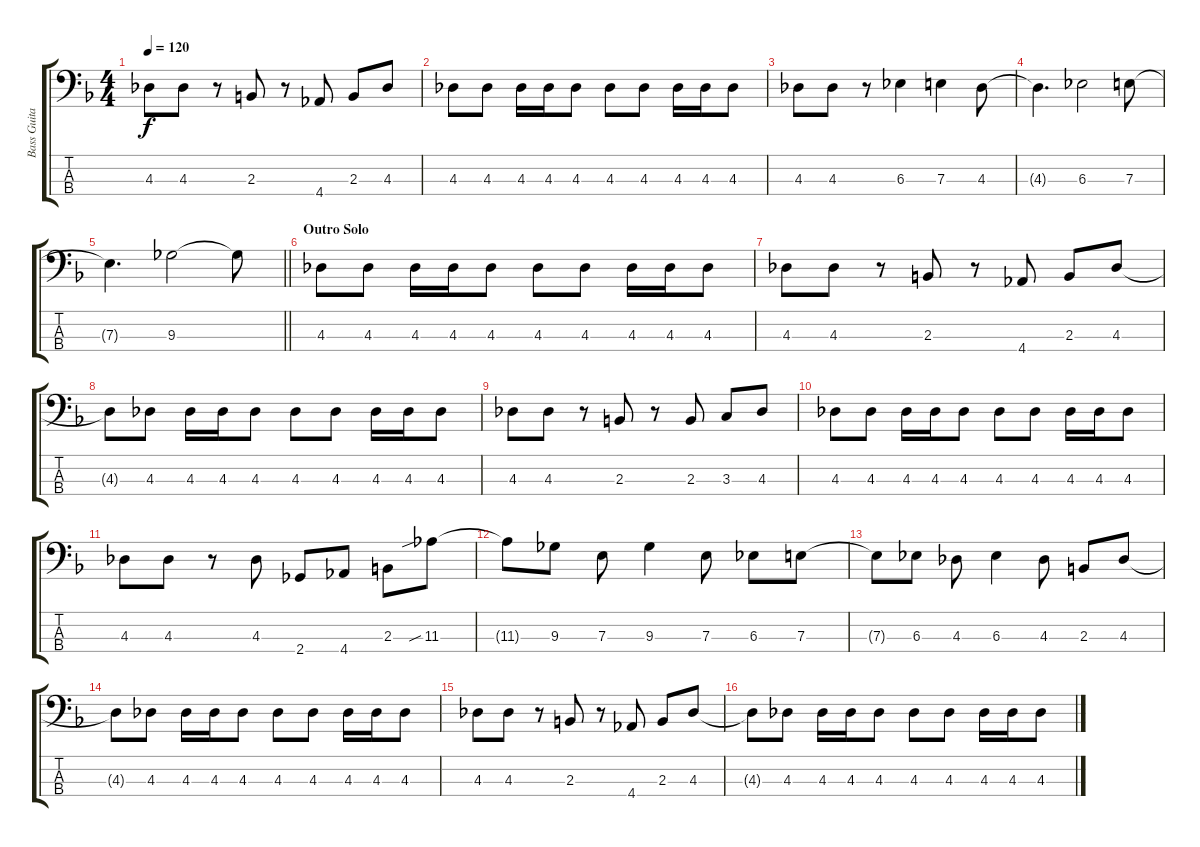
\track ("Bass Guitar" "Bass Guita") {instrument electricbassfinger}
\staff {score tabs}
\tuning (G2 D2 A1 E1) {hide}
\ts (4 4)
\tempo 120
\clef f4
\ks f
4.3.8{dy f} 4.3.8 r.8 2.3.8 r.8 4.4.8 2.3.8 4.3.8 |
4.3.8 4.3.8 4.3.16 4.3.16 4.3.8 4.3.8 4.3.8 4.3.16 4.3.16 4.3.8 |
4.3.8 4.3.8 r.8 6.3.4 7.3.4 4.3.8 |
4.3{t}.4{d} 6.3.2 7.3.8 |
\barLineRight lightlight
7.3{t}.4{d} 9.3.2 9.3{t}.8 |
\section ("" "Outro Solo")
4.3.8 4.3.8 4.3.16 4.3.16 4.3.8 4.3.8 4.3.8 4.3.16 4.3.16 4.3.8 |
4.3.8 4.3.8 r.8 2.3.8 r.8 4.4.8 2.3.8 4.3.8 |
4.3{t}.8 4.3.8 4.3.16 4.3.16 4.3.8 4.3.8 4.3.8 4.3.16 4.3.16 4.3.8 |
4.3.8 4.3.8 r.8 2.3.8 r.8 2.3.8 3.3.8 4.3.8 |
4.3.8 4.3.8 4.3.16 4.3.16 4.3.8 4.3.8 4.3.8 4.3.16 4.3.16 4.3.8 |
4.3.8 4.3.8 r.8 4.3.8 2.4.8 4.4.8 2.3.8 11.3{sib}.8 |
11.3{t}.8 9.3.8 7.3.8 9.3.4 7.3.8 6.3.8 7.3.8 |
7.3{t}.8 6.3.8 4.3.8 6.3.4 4.3.8 2.3.8 4.3.8 |
4.3{t}.8 4.3.8 4.3.16 4.3.16 4.3.8 4.3.8 4.3.8 4.3.16 4.3.16 4.3.8 |
4.3.8 4.3.8 r.8 2.3.8 r.8 4.4.8 2.3.8 4.3.8 |
4.3{t}.8 4.3.8 4.3.16 4.3.16 4.3.8 4.3.8 4.3.8 4.3.16 4.3.16 4.3.8
